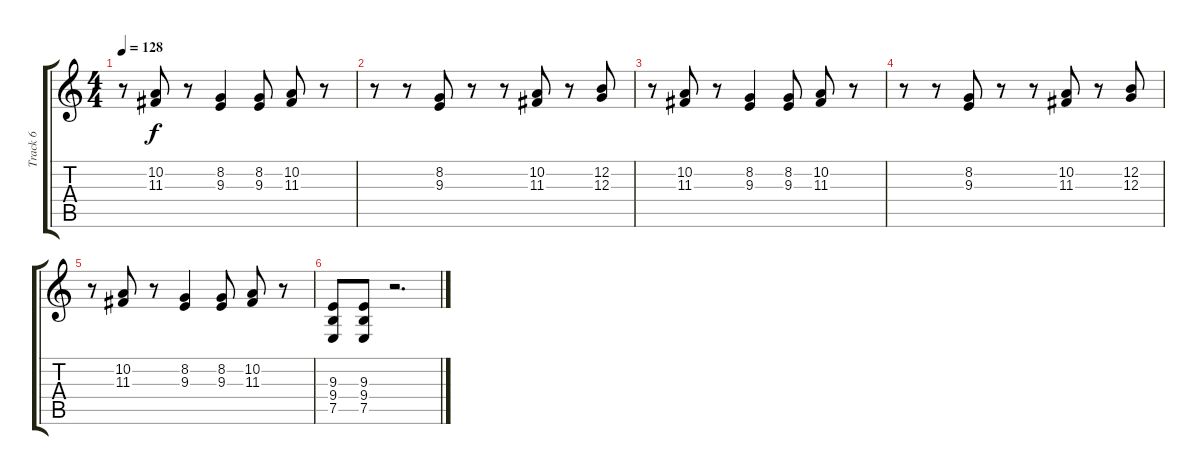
\track ("Track 6" "Track 6") {instrument stringensemble1}
\staff {score tabs}
\tuning (E4 B3 G3 D3 A2 E2) {hide}
\ts (4 4)
\tempo 128
\clef g2
\ks c
r.8{dy f} (10.2 11.3).8 r.8 (8.2 9.3).4 (8.2 9.3).8 (10.2 11.3).8 r.8 |
r.8 r.8 (8.2 9.3).8 r.8 r.8 (10.2 11.3).8 r.8 (12.2 12.3).8 |
r.8 (10.2 11.3).8 r.8 (8.2 9.3).4 (8.2 9.3).8 (10.2 11.3).8 r.8 |
r.8 r.8 (8.2 9.3).8 r.8 r.8 (10.2 11.3).8 r.8 (12.2 12.3).8 |
r.8 (10.2 11.3).8 r.8 (8.2 9.3).4 (8.2 9.3).8 (10.2 11.3).8 r.8 |
(9.3 9.4 7.5).8 (9.3 9.4 7.5).8 r.2{d}
